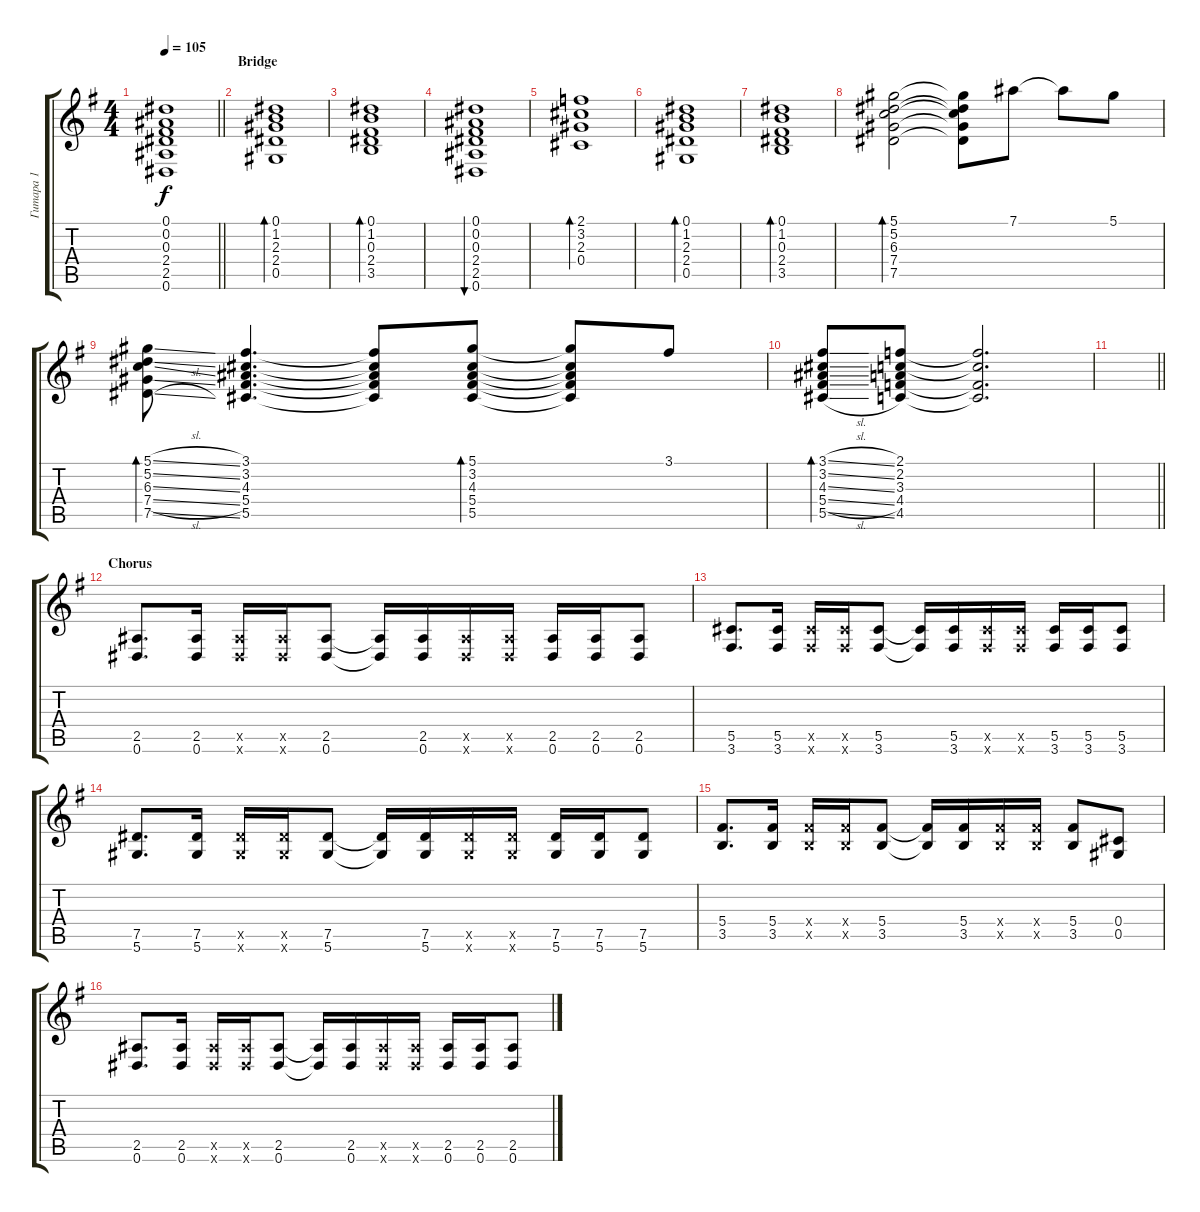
\track ("Гитара 1" "Гитара 1") {instrument distortionguitar}
\staff {score tabs}
\tuning (Eb4 Bb3 Gb3 Db3 Ab2 Eb2) {hide}
\ts (4 4)
\tempo 105
\clef g2
\barLineRight lightlight
\ks eminor
(0.1{t} 0.2{t} 0.3{t} 2.4{t} 2.5{t} 0.6{t}).1{dy f} |
\section ("" "Bridge")
(0.1 1.2 2.3 2.4 0.5).1{bd 120} |
(0.1 1.2 0.3 2.4 3.5).1{bd 120} |
(0.1 0.2 0.3 2.4 2.5 0.6).1{bu 120} |
(2.1 3.2 2.3 0.4).1{bd 120} |
(0.1 1.2 2.3 2.4 0.5).1{bd 120} |
(0.1 1.2 0.3 2.4 3.5).1{bd 120} |
(5.1 5.2 6.3 7.4 7.5).2{bd 120} (5.1{t} 5.2{t} 6.3{t} 7.4{t} 7.5{t}).8 7.1.8 7.1{t}.8 5.1.8 |
(5.1{sl} 5.2{sl} 6.3{sl} 7.4{sl} 7.5{sl}).8{bd 120} (3.1 3.2 4.3 5.4 5.5).4{d} (3.1{t} 3.2{t} 4.3{t} 5.4{t} 5.5{t}).8 (5.1 3.2 4.3 5.4 5.5).8{bd 120} (5.1{t} 3.2{t} 4.3{t} 5.4{t} 5.5{t}).8 3.1.8 |
(3.1{sl} 3.2{sl} 4.3{sl} 5.4{sl} 5.5{sl}).8{bd 120} (2.1 2.2 3.3 4.4 4.5).8 (2.1{t} 2.2{t} 4.4{t} 4.5{t}).2{d} |
\barLineRight lightlight
|
\section ("" "Chorus")
(2.5 0.6).8{d volume 8 instrument distortionguitar} (2.5 0.6).16 (2.5{x} 0.6{x}).16 (2.5{x} 0.6{x}).16 (2.5 0.6).8 (2.5{t} 0.6{t}).16 (2.5 0.6).16 (2.5{x} 0.6{x}).16 (2.5{x} 0.6{x}).16 (2.5 0.6).16 (2.5 0.6).16 (2.5 0.6).8 |
(5.5 3.6).8{d} (5.5 3.6).16 (5.5{x} 3.6{x}).16 (5.5{x} 3.6{x}).16 (5.5 3.6).8 (5.5{t} 3.6{t}).16 (5.5 3.6).16 (5.5{x} 3.6{x}).16 (5.5{x} 3.6{x}).16 (5.5 3.6).16 (5.5 3.6).16 (5.5 3.6).8 |
(7.5 5.6).8{d} (7.5 5.6).16 (7.5{x} 5.6{x}).16 (7.5{x} 5.6{x}).16 (7.5 5.6).8 (7.5{t} 5.6{t}).16 (7.5 5.6).16 (7.5{x} 5.6{x}).16 (7.5{x} 5.6{x}).16 (7.5 5.6).16 (7.5 5.6).16 (7.5 5.6).8 |
(5.4 3.5).8{d} (5.4 3.5).16 (5.4{x} 3.5{x}).16 (5.4{x} 3.5{x}).16 (5.4 3.5).8 (5.4{t} 3.5{t}).16 (5.4 3.5).16 (5.4{x} 3.5{x}).16 (5.4{x} 3.5{x}).16 (5.4 3.5).8 (0.4 0.5).8 |
(2.5 0.6).8{d} (2.5 0.6).16 (2.5{x} 0.6{x}).16 (2.5{x} 0.6{x}).16 (2.5 0.6).8 (2.5{t} 0.6{t}).16 (2.5 0.6).16 (2.5{x} 0.6{x}).16 (2.5{x} 0.6{x}).16 (2.5 0.6).16 (2.5 0.6).16 (2.5 0.6).8
